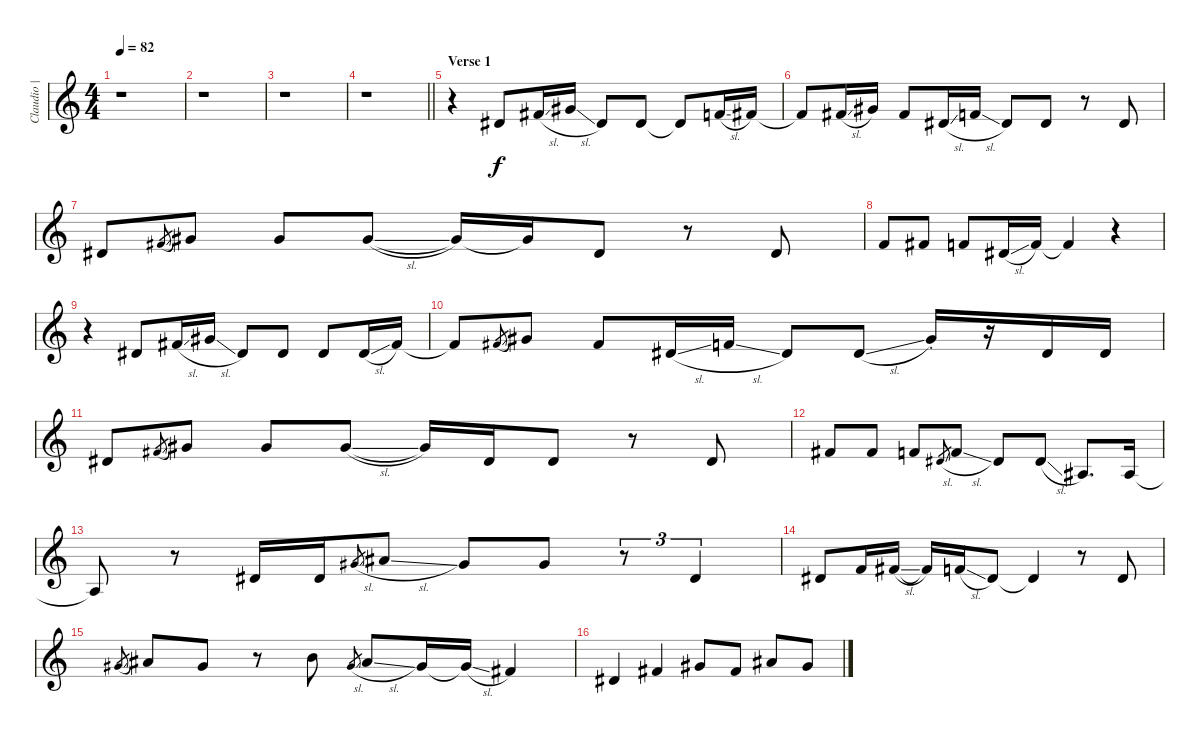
\track ("Claudio | Vocals" "Claudio | ") {instrument lead6voice}
\staff {score}
\tuning (Eb4 Bb3 Gb3 Db3 Ab2 Eb2) {hide}
\ts (4 4)
\tempo 82
\clef g2
\ks c
r.1{dy f} |
r.1 |
r.1 |
\barLineRight lightlight
r.1 |
\section ("" "Verse 1")
r.4 9.3.8 8.2{sl}.16 10.2{sl}.16 5.2.8 9.3.8 9.3{t}.8 7.2{sl}.16 8.2.16 |
8.2{t}.8 8.2{sl}.16 10.2.16 8.2.8 9.3{sl}.16 11.3{sl}.16 9.3.8 9.3.8 r.8 9.3.8 |
9.3.8 8.2{sl}.8{gr} 10.2.8 10.2.8 10.2{sl}.8 10.2{t}.16 10.2{t}.16 5.2.8 r.8 9.3.8 |
11.3.8 8.2.8 11.3.8 9.3{sl}.16 11.3.16 11.3{t}.4 r.4 |
r.4 9.3.8 8.2{sl}.16 10.2{sl}.16 5.2.8 9.3.8 9.3.8 9.3{sl}.16 12.3.16 |
12.3{t}.8 8.2{sl}.8{gr} 10.2.8 8.2.8 9.3{sl}.16 11.3{sl}.16 9.3.8 9.3{sl}.8 14.3{st}.16 r.16 9.3.16 9.3.16 |
9.3.8 8.2{sl}.8{gr} 10.2.8 10.2.8 10.2{sl}.8 10.2{t}.16 5.2.16 9.3.8 r.8 9.3.8 |
8.2.8 8.2.8 11.3.8 9.3{sl}.8{gr} 11.3{sl}.8 9.3.8 9.3{sl}.8 4.3.8{d} 4.3.16 |
4.3{t}.8 r.8 9.3.16 9.3.16 10.2{sl}.8{gr} 12.2{sl}.8 10.2.8 10.2.8 r.8{tu (3 2)} 9.3.4{tu (3 2)} |
9.3.8 11.3.16 8.2{sl}.16 8.2{t}.16 7.2{sl}.16 5.2.8 5.2{t}.4 r.8 9.3.8 |
10.2{sl}.8{gr} 12.2.8 10.2.8 r.8 13.2.8 10.2{sl}.8{gr} 12.2{sl}.8 10.2.16 10.2{sl t}.16 8.2.4 |
9.3.4 8.2.4 10.2.8 8.2.8 12.2.8 10.2{sl}.8
